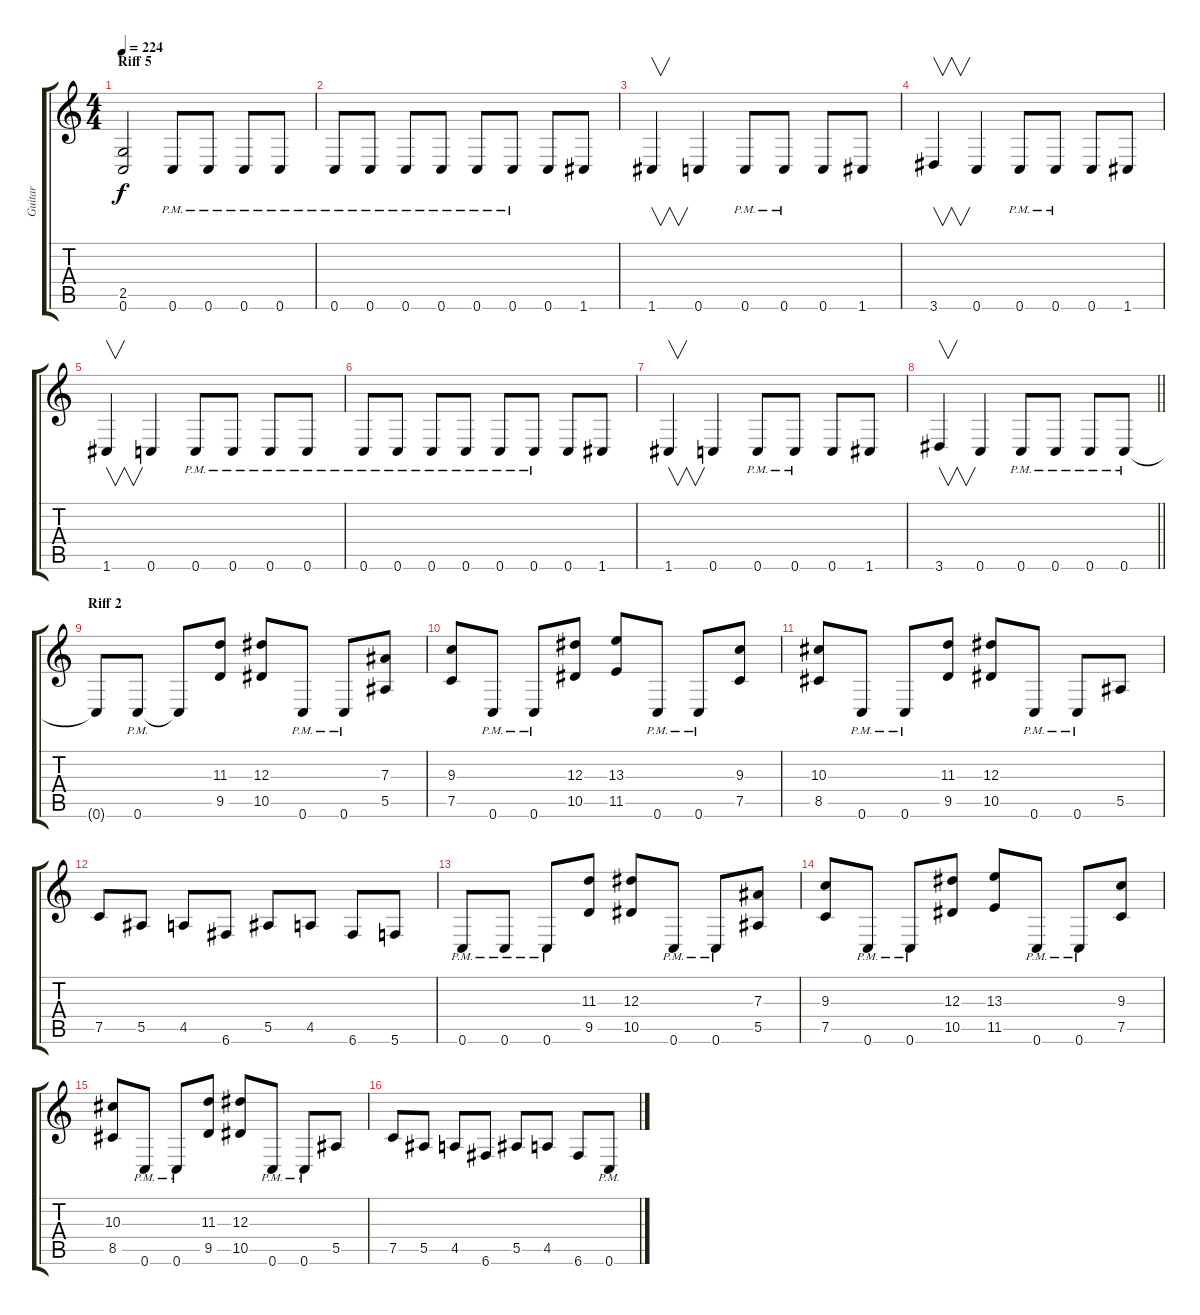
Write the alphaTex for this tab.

\track ("Guitar" "Guitar") {instrument distortionguitar}
\staff {score tabs}
\tuning (C4 G3 Eb3 Bb2 F2 C2) {hide}
\ts (4 4)
\section ("" "Riff 5")
\tempo 224
\clef g2
\ks c
(2.5 0.6).2{dy f} 0.6{pm}.8 0.6{pm}.8 0.6{pm}.8 0.6{pm}.8 |
0.6{pm}.8 0.6{pm}.8 0.6{pm}.8 0.6{pm}.8 0.6{pm}.8 0.6{pm}.8 0.6.8 1.6.8 |
1.6.4{v} 0.6.4 0.6{pm}.8 0.6{pm}.8 0.6.8 1.6.8 |
3.6.4{v} 0.6.4 0.6{pm}.8 0.6{pm}.8 0.6.8 1.6.8 |
1.6.4{v} 0.6.4 0.6{pm}.8 0.6{pm}.8 0.6{pm}.8 0.6{pm}.8 |
0.6{pm}.8 0.6{pm}.8 0.6{pm}.8 0.6{pm}.8 0.6{pm}.8 0.6{pm}.8 0.6.8 1.6.8 |
1.6.4{v} 0.6.4 0.6{pm}.8 0.6{pm}.8 0.6.8 1.6.8 |
\barLineRight lightlight
3.6.4{v} 0.6.4 0.6{pm}.8 0.6{pm}.8 0.6{pm}.8 0.6{pm}.8 |
\section ("" "Riff 2")
0.6{t}.8 0.6{pm}.8 0.6{t}.8 (11.3 9.5).8 (12.3 10.5).8 0.6{pm}.8 0.6{pm}.8 (7.3 5.5).8 |
(9.3 7.5).8 0.6{pm}.8 0.6{pm}.8 (12.3 10.5).8 (13.3 11.5).8 0.6{pm}.8 0.6{pm}.8 (9.3 7.5).8 |
(10.3 8.5).8 0.6{pm}.8 0.6{pm}.8 (11.3 9.5).8 (12.3 10.5).8 0.6{pm}.8 0.6{pm}.8 5.5.8 |
7.5.8 5.5.8 4.5.8 6.6.8 5.5.8 4.5.8 6.6.8 5.6.8 |
0.6{pm}.8 0.6{pm}.8 0.6{pm}.8 (11.3 9.5).8 (12.3 10.5).8 0.6{pm}.8 0.6{pm}.8 (7.3 5.5).8 |
(9.3 7.5).8 0.6{pm}.8 0.6{pm}.8 (12.3 10.5).8 (13.3 11.5).8 0.6{pm}.8 0.6{pm}.8 (9.3 7.5).8 |
(10.3 8.5).8 0.6{pm}.8 0.6{pm}.8 (11.3 9.5).8 (12.3 10.5).8 0.6{pm}.8 0.6{pm}.8 5.5.8 |
7.5.8 5.5.8 4.5.8 6.6.8 5.5.8 4.5.8 6.6.8 0.6{pm}.8
